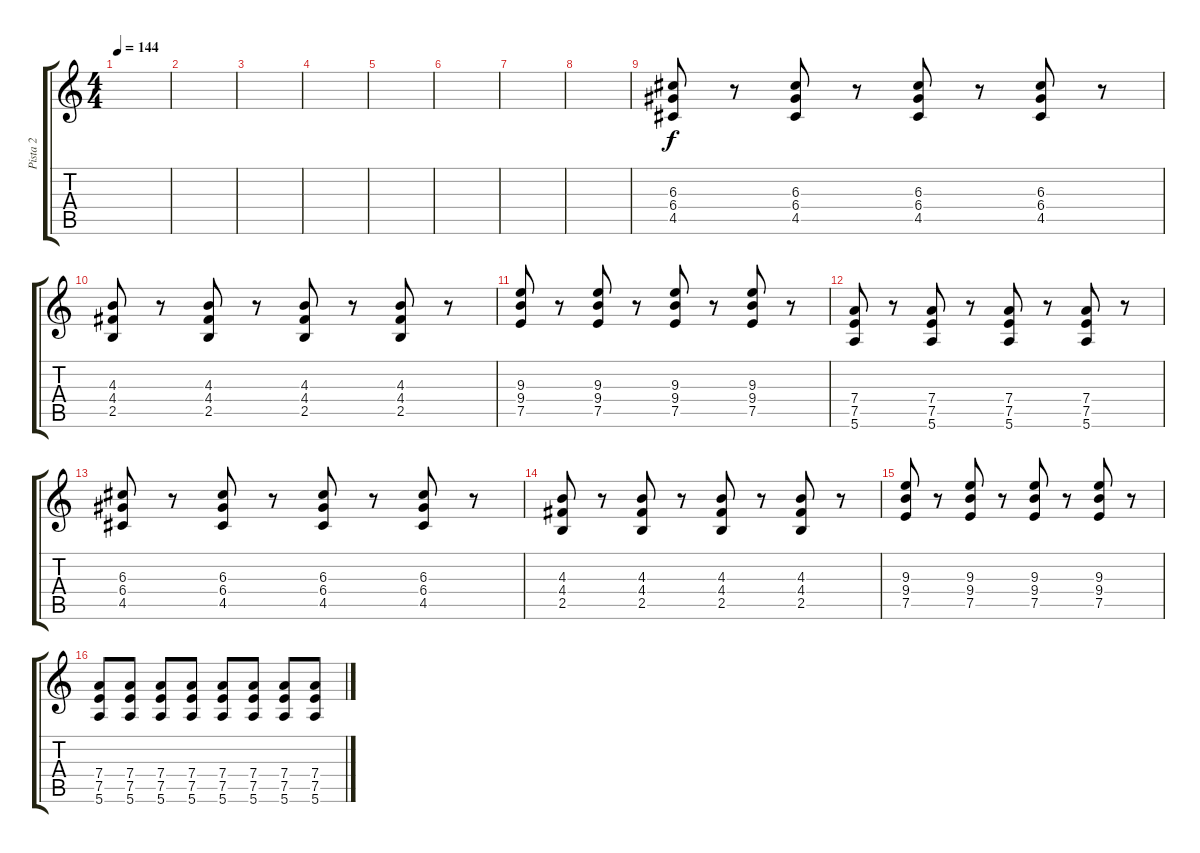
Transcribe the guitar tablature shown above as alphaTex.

\track ("Pista 2" "Pista 2") {instrument distortionguitar}
\staff {score tabs}
\tuning (E4 B3 G3 D3 A2 E2) {hide}
\ts (4 4)
\tempo 144
\clef g2
\ks c
|
|
|
|
|
|
|
|
(6.3 6.4 4.5).8 r.8 (6.3 6.4 4.5).8 r.8 (6.3 6.4 4.5).8 r.8 (6.3 6.4 4.5).8 r.8 |
(4.3 4.4 2.5).8 r.8 (4.3 4.4 2.5).8 r.8 (4.3 4.4 2.5).8 r.8 (4.3 4.4 2.5).8 r.8 |
(9.3 9.4 7.5).8 r.8 (9.3 9.4 7.5).8 r.8 (9.3 9.4 7.5).8 r.8 (9.3 9.4 7.5).8 r.8 |
(7.4 7.5 5.6).8 r.8 (7.4 7.5 5.6).8 r.8 (7.4 7.5 5.6).8 r.8 (7.4 7.5 5.6).8 r.8 |
(6.3 6.4 4.5).8 r.8 (6.3 6.4 4.5).8 r.8 (6.3 6.4 4.5).8 r.8 (6.3 6.4 4.5).8 r.8 |
(4.3 4.4 2.5).8 r.8 (4.3 4.4 2.5).8 r.8 (4.3 4.4 2.5).8 r.8 (4.3 4.4 2.5).8 r.8 |
(9.3 9.4 7.5).8 r.8 (9.3 9.4 7.5).8 r.8 (9.3 9.4 7.5).8 r.8 (9.3 9.4 7.5).8 r.8 |
(7.4 7.5 5.6).8 (7.4 7.5 5.6).8 (7.4 7.5 5.6).8 (7.4 7.5 5.6).8 (7.4 7.5 5.6).8 (7.4 7.5 5.6).8 (7.4 7.5 5.6).8 (7.4 7.5 5.6).8
